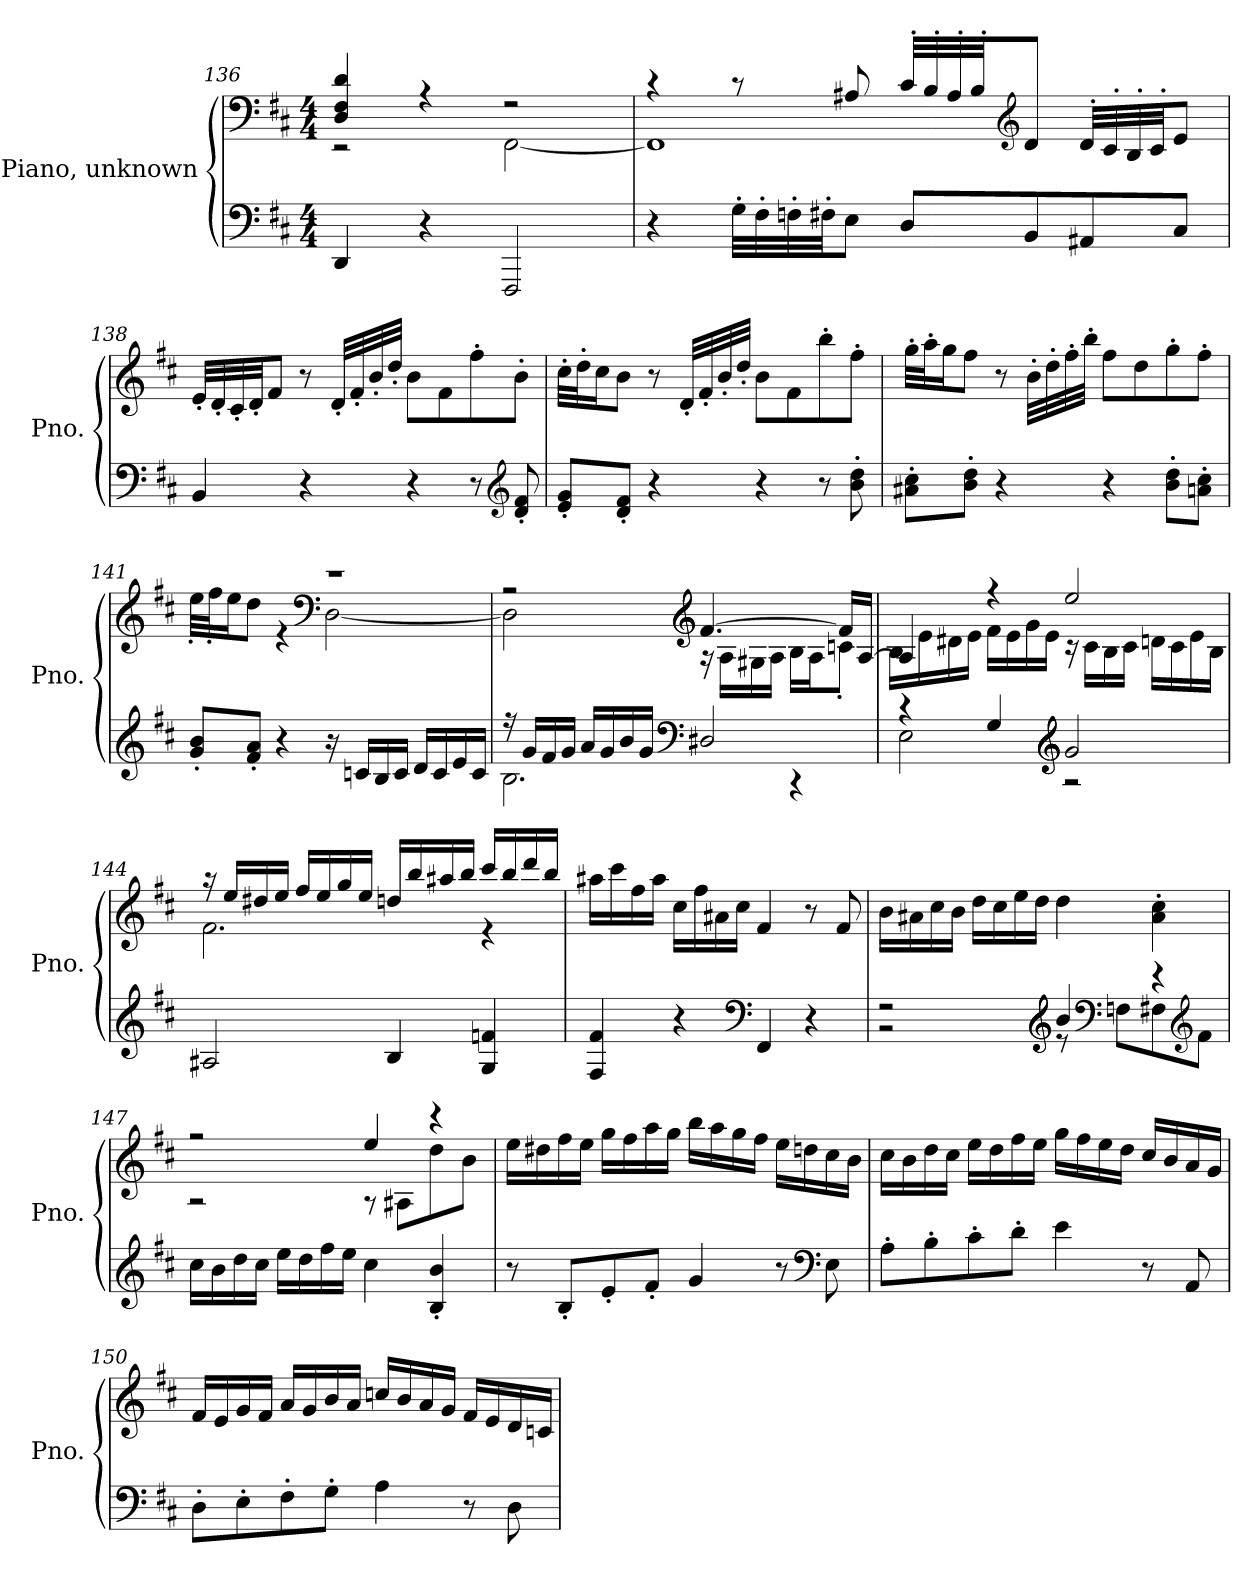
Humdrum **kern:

**kern	**kern
*part1	*part1
*staff2	*staff1
*I"Piano, unknown	*
*I'Pno.	*
*clefF4	*clefF4
*k[f#c#]	*k[f#c#]
*M4/4	*M4/4
=136	=136
*	*^
4DD/	4D/ 4F#/ 4d/	2r
4r	4r	.
2FFF#/	2r	[2FF#\
=137	=137	=137
4r	4r	1FF#]
32G'\LLL	8r	.
32F#'\	.	.
32Fn'\	.	.
32F#X'\JJ	.	.
8E\J	8A#X/	.
8D/L	32c#'/LLL	.
.	32B'/	.
.	32A#'/	.
.	32B'/JJ	.
*	*clefG2	*
8BB/	8d/J	.
8AA#X/	32d'/LLL	.
.	32c#'/	.
.	32B'/	.
.	32c#'/JJ	.
8C#/J	8e/J	.
*	*v	*v
!!LO:LB:g=z
=138	=138
4BB/	32e'/LLL
.	32d'/
.	32c#'/
.	32d'/JJ
.	8f#/J
4r	8r
.	32d'/LLL
.	32f#'/
.	32b'/
.	32dd'/JJJ
4r	8b\L
.	8f#\
8r	8ff#'\
*clefG2	*
8d/' 8f#/'	8b'\J
=139	=139
8e/' 8g/'L	32cc#'\LLL
.	32dd'\J
.	16cc#\J
8d/' 8f#/'J	8b\J
4r	8r
.	32d'/LLL
.	32f#'/
.	32b'/
.	32dd'/JJJ
4r	8b\L
.	8f#\
8r	8bb'\
8b\' 8dd\'	8ff#'\J
=140	=140
8a#X\' 8cc#\'L	32gg'\LLL
.	32aa'\J
.	16gg\J
8b\' 8dd\'J	8ff#\J
4r	8r
.	32b'\LLL
.	32dd'\
.	32ff#'\
.	32bb'\JJJ
4r	8ff#\L
.	8dd\
8b\' 8dd\'L	8gg'\
8an\' 8cc#\'J	8ff#'\J
!!LO:PB:g=z
=141	=141
*	*^
8g/' 8b/'L	1r	32ee'\LLL
.	.	32ff#'\J
.	.	16ee\J
8f#/' 8a/'J	.	8dd\J
4r	.	4r
*	*clefF4	*
16r	.	[2D\
16cn/LL	.	.
16B/	.	.
16c/JJ	.	.
16d/LL	.	.
16c/	.	.
16e/	.	.
16c/JJ	.	.
=142	=142	=142
*^	*	*
16r	2.B\	2r	2D\]
16g/LL	.	.	.
16f#/	.	.	.
16g/JJ	.	.	.
16a/LL	.	.	.
16g/	.	.	.
16b/	.	.	.
16g/JJ	.	.	.
*clefF4	*	*clefG2	*
2D#X/	.	[4.f#/	16r
.	.	.	16A\LL
.	.	.	16G#X\
.	.	.	16A\JJ
.	4r	.	16B\LL
.	.	.	16A\J
.	.	16f#/LL]	8cn'\J
.	.	[16A/JJ	.
!!LO:LB:g=z	!!
=143	=143	=143	=143
4r	2E\	4A/]	16B\LL
.	.	.	16e\
.	.	.	16d#X\
.	.	.	16e\JJ
4G/	.	4r	16f#\LL
.	.	.	16e\
.	.	.	16g\
.	.	.	16e\JJ
*clefG2	*	*	*
2g/	2r	2ee/	16r
.	.	.	16c#\LL
.	.	.	16B\
.	.	.	16c#\JJ
.	.	.	16dn\LL
.	.	.	16c#\
.	.	.	16e\
.	.	.	16B\JJ
*v	*v	*	*
=144	=144	=144
2A#X/	16r	2.f#\
.	16ee/LL	.
.	16dd#X/	.
.	16ee/JJ	.
.	16ff#/LL	.
.	16ee/	.
.	16gg/	.
.	16ee/JJ	.
4B/	16ddn/LL	.
.	16bb/	.
.	16aa#X/	.
.	16bb/JJ	.
4G/ 4fn/	16ccc#/LL	4r
.	16bb/	.
.	16ddd/	.
.	16bb/JJ	.
*	*v	*v
!!LO:LB:g=z
=145	=145
4F#/ 4f#/	16aa#X\LL
.	16ccc#\
.	16ff#\
.	16aa#\JJ
4r	16cc#\LL
.	16ff#\
.	16a#X\
.	16cc#\JJ
*clefF4	*
4FF#/	4f#/
4r	8r
.	8f#/
=146	=146
*^	*
2r	2r	16b\LL
.	.	16a#X\
.	.	16cc#\
.	.	16b\JJ
.	.	16dd\LL
.	.	16cc#\
.	.	16ee\
.	.	16dd\JJ
*clefG2	*	*
4b/	8r	4dd\
*clefF4	*	*
.	8Fn\L	.
4r	8F#X\	4a#\' 4cc#\'
*clefG2	*	*
.	8f#\J	.
*v	*v	*
!!LO:LB:g=z
=147	=147
*	*^
16cc#\LL	2r	2r
16b\	.	.
16dd\	.	.
16cc#\JJ	.	.
16ee\LL	.	.
16dd\	.	.
16ff#\	.	.
16ee\JJ	.	.
4cc#\	4ee/	8r
.	.	8A#X\L
4B/' 4b/'	4r	8dd\
.	.	8b\J
*	*v	*v
=148	=148
8r	16ee\LL
.	16dd#X\
8B'/L	16ff#\
.	16ee\JJ
8e'/	16gg\LL
.	16ff#\
8f#'/J	16aa\
.	16gg\JJ
4g/	16bb\LL
.	16aa\
.	16gg\
.	16ff#\JJ
8r	16ee\LL
.	16ddn\
*clefF4	*
8E\	16cc#\
.	16b\JJ
!!LO:LB:g=z
=149	=149
8A'\L	16cc#\LL
.	16b\
8B'\	16dd\
.	16cc#\JJ
8c#'\	16ee\LL
.	16dd\
8d'\J	16ff#\
.	16ee\JJ
4e\	16gg\LL
.	16ff#\
.	16ee\
.	16dd\JJ
8r	16cc#/LL
.	16b/
8AA/	16a/
.	16g/JJ
=150	=150
8D'\L	16f#/LL
.	16e/
8E'\	16g/
.	16f#/JJ
8F#'\	16a/LL
.	16g/
8G'\J	16b/
.	16a/JJ
4A\	16ccn/LL
.	16b/
.	16a/
.	16g/JJ
8r	16f#/LL
.	16e/
8D\	16d/
.	16cn/JJ
=	=
*-	*-
